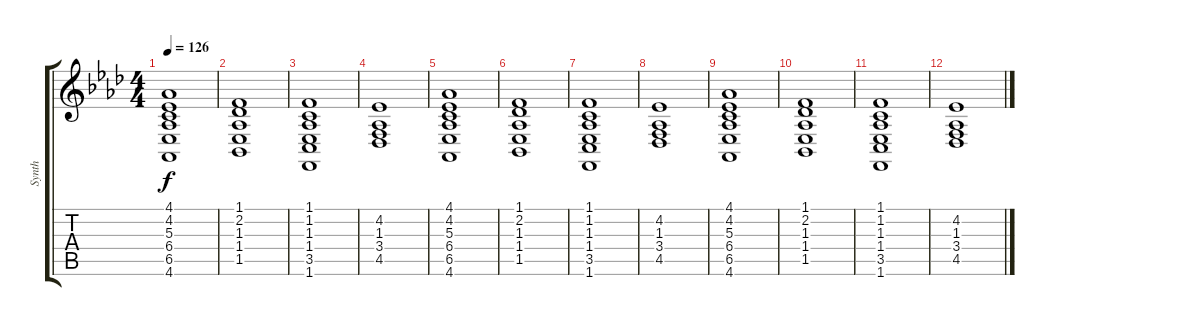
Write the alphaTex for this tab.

\track ("Synth" "Synth") {instrument lead2sawtooth}
\staff {score tabs}
\tuning (E4 B3 G3 D3 A2 E2) {hide}
\ts (4 4)
\tempo 126
\clef g2
\ks ab
(4.1 4.2 5.3 6.4 6.5 4.6).1{dy f} |
(1.1 2.2 1.3 1.4 1.5).1 |
(1.1 1.2 1.3 1.4 3.5 1.6).1 |
(4.2 1.3 3.4 4.5).1 |
(4.1 4.2 5.3 6.4 6.5 4.6).1 |
(1.1 2.2 1.3 1.4 1.5).1 |
(1.1 1.2 1.3 1.4 3.5 1.6).1 |
(4.2 1.3 3.4 4.5).1 |
(4.1 4.2 5.3 6.4 6.5 4.6).1 |
(1.1 2.2 1.3 1.4 1.5).1 |
(1.1 1.2 1.3 1.4 3.5 1.6).1 |
(4.2 1.3 3.4 4.5).1
